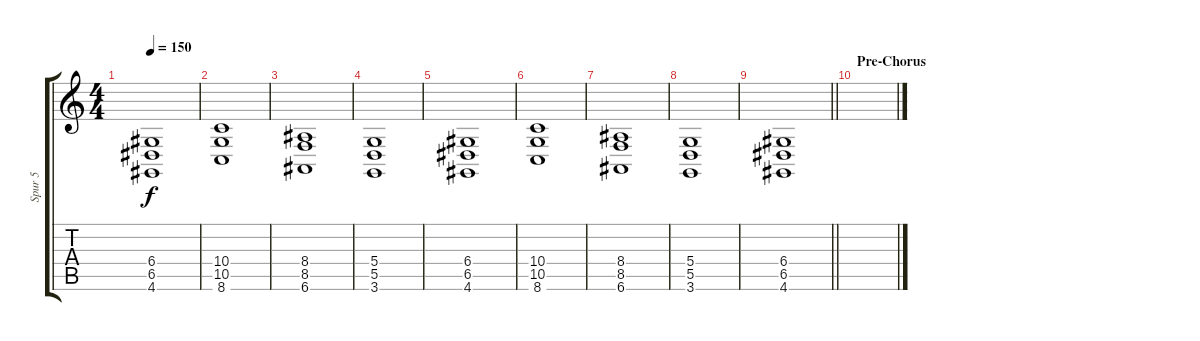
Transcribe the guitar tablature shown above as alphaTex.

\track ("Spur 5" "Spur 5") {instrument brightacousticpiano}
\staff {score tabs}
\tuning (E4 B3 G3 D3 A2 E2) {hide}
\ts (4 4)
\tempo 150
\clef g2
\ks c
(6.4 6.5 4.6).1{dy f} |
(10.4 10.5 8.6).1 |
(8.4 8.5 6.6).1 |
(5.4 5.5 3.6).1 |
(6.4 6.5 4.6).1 |
(10.4 10.5 8.6).1 |
(8.4 8.5 6.6).1 |
(5.4 5.5 3.6).1 |
\barLineRight lightlight
(6.4 6.5 4.6).1 |
\section ("" "Pre-Chorus")
